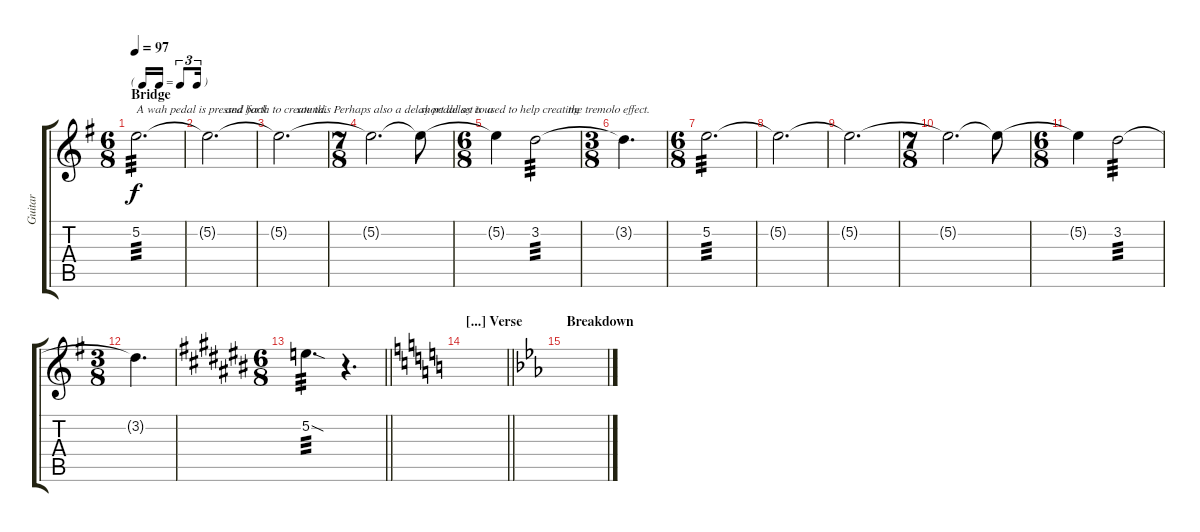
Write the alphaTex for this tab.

\track ("Guitar" "Guitar") {instrument electricguitarclean}
\staff {score tabs}
\tuning (E4 B3 G3 D3 A2 E2) {hide}
\ts (6 8)
\tf triplet16th
\section ("" "Bridge")
\tempo 97
\clef g2
\ks eminor
5.2.2{d txt "A wah pedal is pressed back" tp 3 dy f instrument electricguitarclean} |
5.2{t}.2{d txt "      and forth to create this"} |
5.2{t}.2{d txt "      sound.  Perhaps also a delay pedal set to a"} |
\ts (7 8)
5.2{t}.2{d} 5.2{t}.8{txt "short delay is used to help creating"} |
\ts (6 8)
5.2{t}.4 3.2.2{txt "           the tremolo effect." tp 3} |
\ts (3 8)
3.2{t}.4{d} |
\ts (6 8)
5.2.2{d tp 3} |
5.2{t}.2{d} |
5.2{t}.2{d} |
\ts (7 8)
5.2{t}.2{d} 5.2{t}.8 |
\ts (6 8)
5.2{t}.4 3.2.2{tp 3} |
\ts (3 8)
3.2{t}.4{d} |
\ts (6 8)
\barLineRight lightlight
\ks c#
5.2{sod}.4{d tp 3} r.4{d} |
\section ("" "[...] Verse")
\barLineRight lightlight
\ks c
|
\section ("" "Breakdown")
\ks cminor
